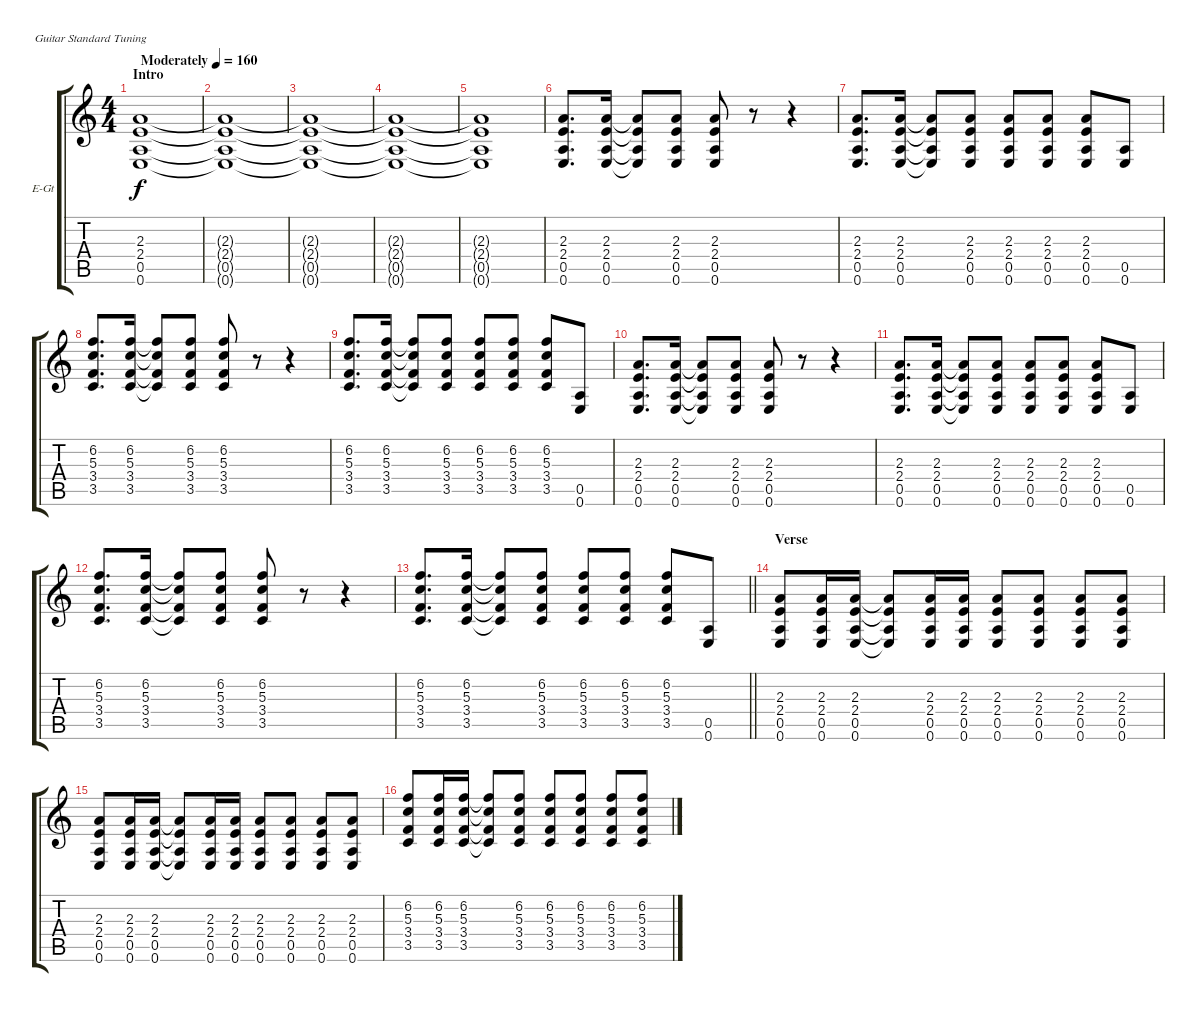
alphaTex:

\defaultSystemsLayout 4
\bracketExtendMode groupsimilarinstruments
\firstSystemTrackNameOrientation horizontal
\otherSystemsTrackNameOrientation horizontal
\track ("Guitar 1" "E-Gt") {instrument distortionguitar}
\staff {score tabs}
\tuning (E4 B3 G3 D3 A2 E2)
\ts (4 4)
\beaming (8 2 2 2 2)
\section ("" "Intro")
\tempo (160 "Moderately")
\clef g2
\ks c
(0.6 0.5 2.4 2.3).1{dy f instrument distortionguitar} |
(2.3{t} 2.4{t} 0.5{t} 0.6{t}).1 |
(2.3{t} 2.4{t} 0.5{t} 0.6{t}).1 |
(2.3{t} 2.4{t} 0.5{t} 0.6{t}).1 |
(2.3{t} 2.4{t} 0.5{t} 0.6{t}).1 |
(0.6 0.5 2.4 2.3).8{d} (0.6 0.5 2.4 2.3).16 (0.6{t} 0.5{t} 2.4{t} 2.3{t}).8 (0.6 0.5 2.4 2.3).8 (0.6 0.5 2.4 2.3).8 r.8 r.4 |
(0.6 0.5 2.4 2.3).8{d} (0.6 0.5 2.4 2.3).16 (0.6{t} 0.5{t} 2.4{t} 2.3{t}).8 (0.6 0.5 2.4 2.3).8 (0.6 0.5 2.4 2.3).8 (0.6 0.5 2.4 2.3).8 (0.6 0.5 2.4 2.3).8 (0.6 0.5).8 |
(3.5 3.4 5.3 6.2).8{d} (3.5 3.4 5.3 6.2).16 (3.5{t} 3.4{t} 5.3{t} 6.2{t}).8 (3.5 3.4 5.3 6.2).8 (3.5 3.4 5.3 6.2).8 r.8 r.4 |
(3.5 3.4 5.3 6.2).8{d} (3.5 3.4 5.3 6.2).16 (3.5{t} 3.4{t} 5.3{t} 6.2{t}).8 (3.5 3.4 5.3 6.2).8 (3.5 3.4 5.3 6.2).8 (3.5 3.4 5.3 6.2).8 (3.5 3.4 5.3 6.2).8 (0.6 0.5).8 |
(0.6 0.5 2.4 2.3).8{d} (0.6 0.5 2.4 2.3).16 (0.6{t} 0.5{t} 2.4{t} 2.3{t}).8 (0.6 0.5 2.4 2.3).8 (0.6 0.5 2.4 2.3).8 r.8 r.4 |
(0.6 0.5 2.4 2.3).8{d} (0.6 0.5 2.4 2.3).16 (0.6{t} 0.5{t} 2.4{t} 2.3{t}).8 (0.6 0.5 2.4 2.3).8 (0.6 0.5 2.4 2.3).8 (0.6 0.5 2.4 2.3).8 (0.6 0.5 2.4 2.3).8 (0.6 0.5).8 |
(3.5 3.4 5.3 6.2).8{d} (3.5 3.4 5.3 6.2).16 (3.5{t} 3.4{t} 5.3{t} 6.2{t}).8 (3.5 3.4 5.3 6.2).8 (3.5 3.4 5.3 6.2).8 r.8 r.4 |
\barLineRight lightlight
(3.5 3.4 5.3 6.2).8{d} (3.5 3.4 5.3 6.2).16 (3.5{t} 3.4{t} 5.3{t} 6.2{t}).8 (3.5 3.4 5.3 6.2).8 (3.5 3.4 5.3 6.2).8 (3.5 3.4 5.3 6.2).8 (3.5 3.4 5.3 6.2).8 (0.6 0.5).8 |
\section ("" "Verse")
(0.6 0.5 2.4 2.3).8 (0.6 0.5 2.4 2.3).16 (0.6 0.5 2.4 2.3).16 (0.6{t} 0.5{t} 2.4{t} 2.3{t}).8 (0.6 0.5 2.4 2.3).16 (0.6 0.5 2.4 2.3).16 (0.6 0.5 2.4 2.3).8 (0.6 0.5 2.4 2.3).8 (0.6 0.5 2.4 2.3).8 (0.6 0.5 2.4 2.3).8 |
(0.6 0.5 2.4 2.3).8 (0.6 0.5 2.4 2.3).16 (0.6 0.5 2.4 2.3).16 (0.6{t} 0.5{t} 2.4{t} 2.3{t}).8 (0.6 0.5 2.4 2.3).16 (0.6 0.5 2.4 2.3).16 (0.6 0.5 2.4 2.3).8 (0.6 0.5 2.4 2.3).8 (0.6 0.5 2.4 2.3).8 (0.6 0.5 2.4 2.3).8 |
(3.5 3.4 5.3 6.2).8 (3.5 3.4 5.3 6.2).16 (3.5 3.4 5.3 6.2).16 (3.5{t} 3.4{t} 5.3{t} 6.2{t}).8 (3.5 3.4 5.3 6.2).8 (3.5 3.4 5.3 6.2).8 (3.5 3.4 5.3 6.2).8 (3.5 3.4 5.3 6.2).8 (3.5 3.4 5.3 6.2).8
